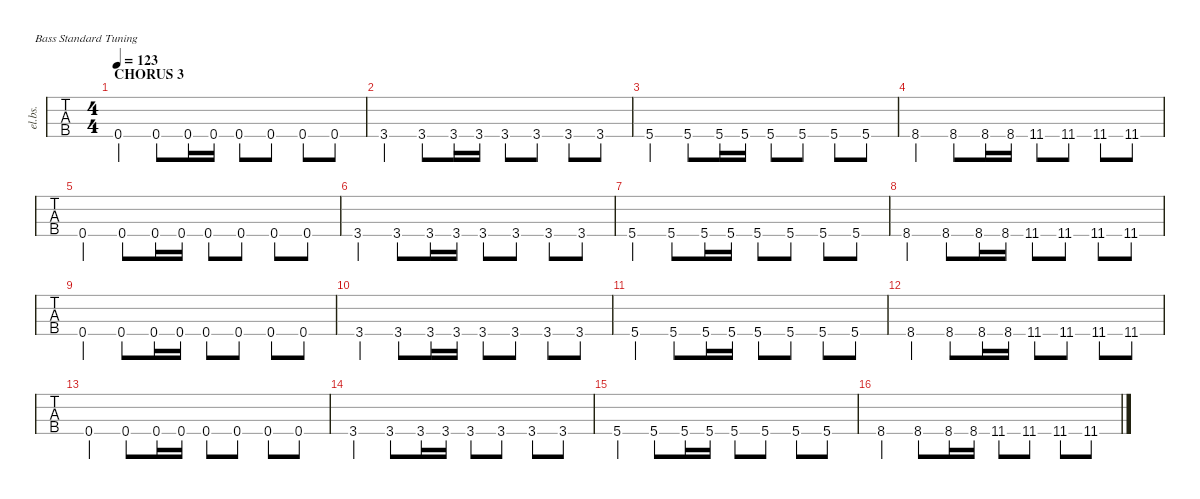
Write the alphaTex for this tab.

\defaultSystemsLayout 4
\hideDynamics
\bracketExtendMode nobrackets
\otherSystemsTrackNameOrientation horizontal
\track ("Electric Bass" "el.bs.") {instrument electricbassfinger}
\staff {tabs}
\tuning (G2 D2 A1 E1)
\ts (4 4)
\section ("" "CHORUS 3")
\tempo 123
\clef f4
\ks c
0.4.4{dy mf} 0.4.8 0.4.16 0.4.16 0.4.8 0.4.8 0.4.8 0.4.8 |
3.4.4 3.4.8 3.4.16 3.4.16 3.4.8 3.4.8 3.4.8 3.4.8 |
5.4.4 5.4.8 5.4.16 5.4.16 5.4.8 5.4.8 5.4.8 5.4.8 |
8.4.4 8.4.8 8.4.16 8.4.16 11.4{acc #}.8 11.4{acc #}.8 11.4{acc #}.8 11.4{acc #}.8 |
0.4.4 0.4.8 0.4.16 0.4.16 0.4.8 0.4.8 0.4.8 0.4.8 |
3.4.4 3.4.8 3.4.16 3.4.16 3.4.8 3.4.8 3.4.8 3.4.8 |
5.4.4 5.4.8 5.4.16 5.4.16 5.4.8 5.4.8 5.4.8 5.4.8 |
8.4.4 8.4.8 8.4.16 8.4.16 11.4{acc #}.8 11.4{acc #}.8 11.4{acc #}.8 11.4{acc #}.8 |
0.4.4 0.4.8 0.4.16 0.4.16 0.4.8 0.4.8 0.4.8 0.4.8 |
3.4.4 3.4.8 3.4.16 3.4.16 3.4.8 3.4.8 3.4.8 3.4.8 |
5.4.4 5.4.8 5.4.16 5.4.16 5.4.8 5.4.8 5.4.8 5.4.8 |
8.4.4 8.4.8 8.4.16 8.4.16 11.4{acc #}.8 11.4{acc #}.8 11.4{acc #}.8 11.4{acc #}.8 |
0.4.4 0.4.8 0.4.16 0.4.16 0.4.8 0.4.8 0.4.8 0.4.8 |
3.4.4 3.4.8 3.4.16 3.4.16 3.4.8 3.4.8 3.4.8 3.4.8 |
5.4.4 5.4.8 5.4.16 5.4.16 5.4.8 5.4.8 5.4.8 5.4.8 |
8.4.4 8.4.8 8.4.16 8.4.16 11.4{acc #}.8 11.4{acc #}.8 11.4{acc #}.8 11.4{acc #}.8
